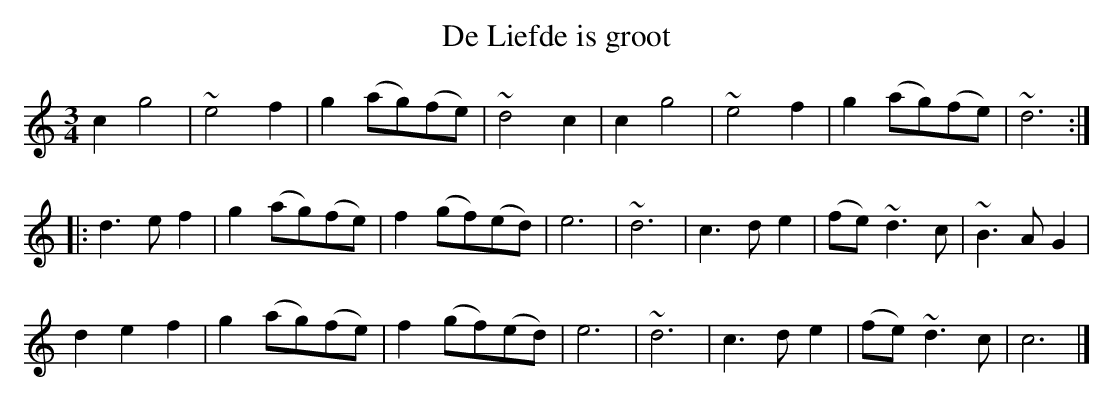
X:1
T:De Liefde is groot
M:3/4
K:Cmaj
c2g4|~e4f2|g2(ag)(fe)|~d4c2|c2g4|~e4f2|g2(ag)(fe)|~d6:|
|:d3ef2|g2(ag)(fe)|f2(gf)(ed)|e6|~d6|c3de2|(fe)~d3c|~B3AG2|
d2e2f2|g2(ag)(fe)|f2(gf)(ed)|e6|~d6|c3de2|(fe)~d3c|c6|]
